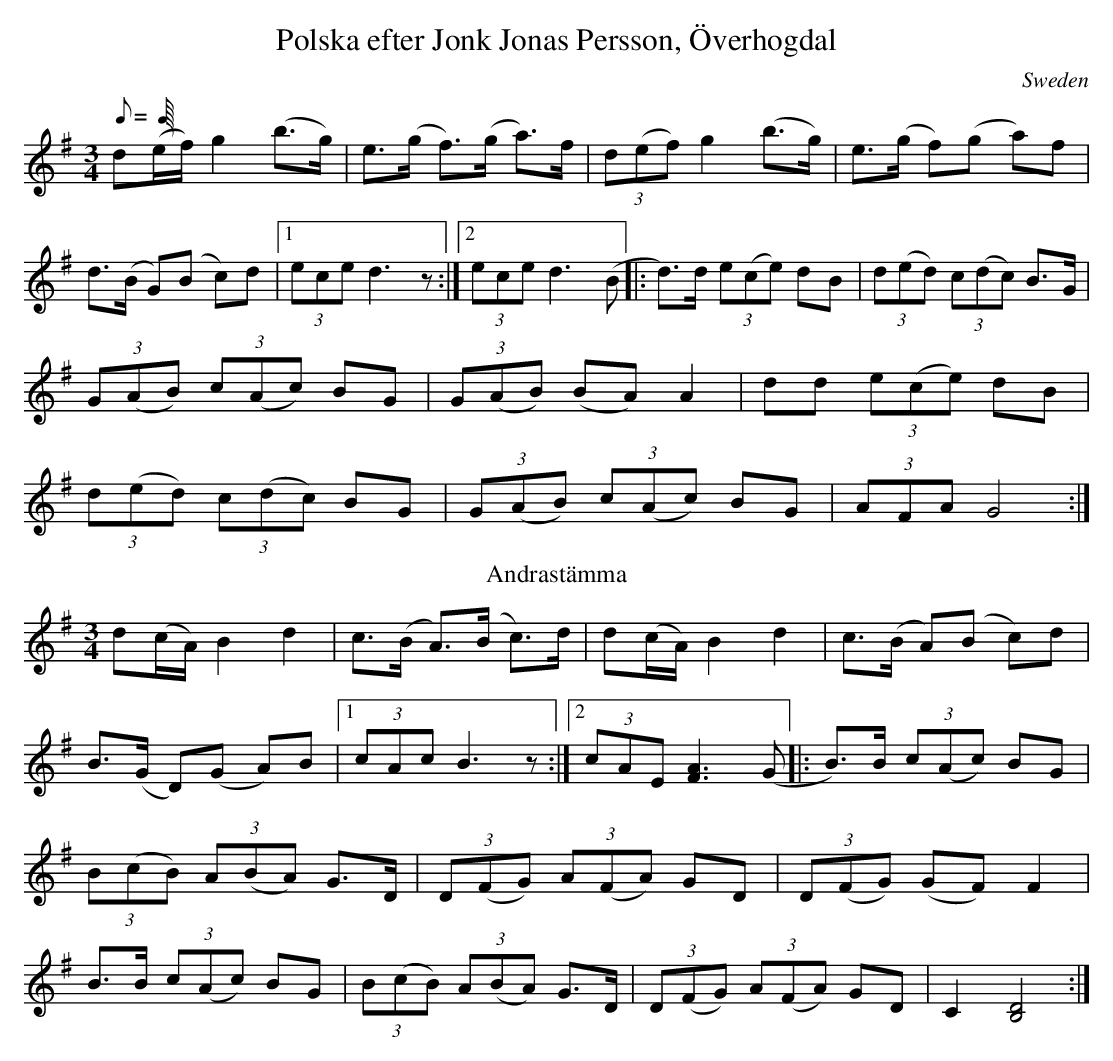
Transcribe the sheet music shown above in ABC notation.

X:1
T:Polska efter Jonk Jonas Persson, Överhogdal
O:Sweden
M:3/4
L:1/8
Q:C2=150
K:G
d(e/f/) g2 (b>g)|e>(g f>)(g a>)f|(3d(ef) g2 (b>g)|e>(g f)(g a)f|\
d>(B G)(B c)d|[1(3ece d3z:|[2(3ece d3(B|:d>)d (3e(ce) dB|\
(3d(ed) (3c(dc) B>G|(3G(AB) (3c(Ac) BG|(3G(AB) (BA)A2|\
dd (3e(ce) dB|(3d(ed) (3c(dc) BG|(3G(AB) (3c(Ac) BG|(3AFA G4:|\
T:Andrastämma
d(c/A/) B2 d2|c>(B A>)(B c>)d|d(c/A/) B2 d2|c>(B A)(B c)d|\
B>(G D)(G A)B|[1(3cAc B3z:|[2(3cAE [F3A3] (G|:\
B>)B (3c(Ac) BG|(3B(cB) (3A(BA) G>D|(3D(FG) (3A(FA) GD|(3D(FG) (GF) F2|\
B>B (3c(Ac) BG|(3B(cB) (3A(BA) G>D|(3D(FG) (3A(FA) GD|C2 [B,4D4]:|
